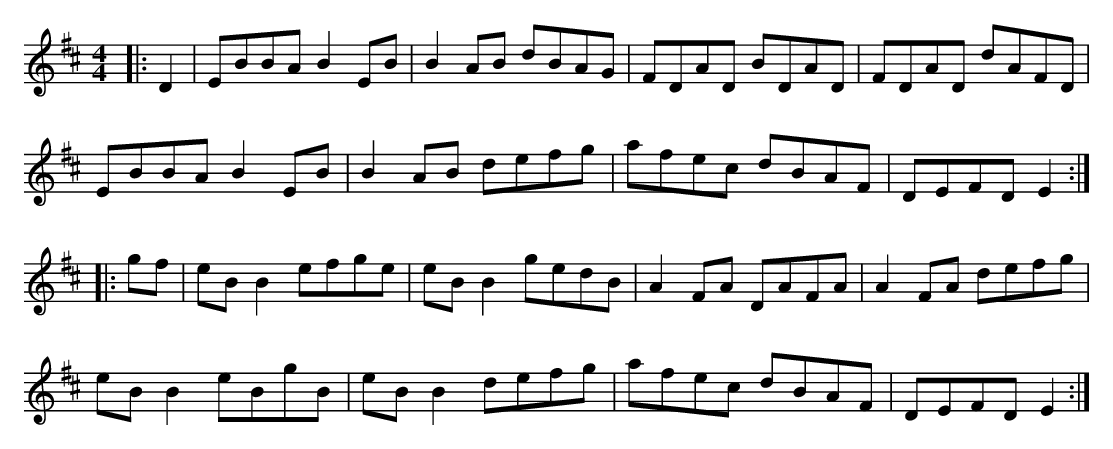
X:1
M:4/4
K:Edor
|:D2|EBBA B2 EB|B2 AB dBAG|FDAD BDAD|FDAD dAFD|
EBBA B2 EB|B2 AB defg|afec dBAF|DEFD E2:|
|:gf|eB B2 efge|eB B2 gedB|A2 FA DAFA|A2 FA defg|
eB B2 eBgB|eB B2 defg|afec dBAF|DEFD E2:|
